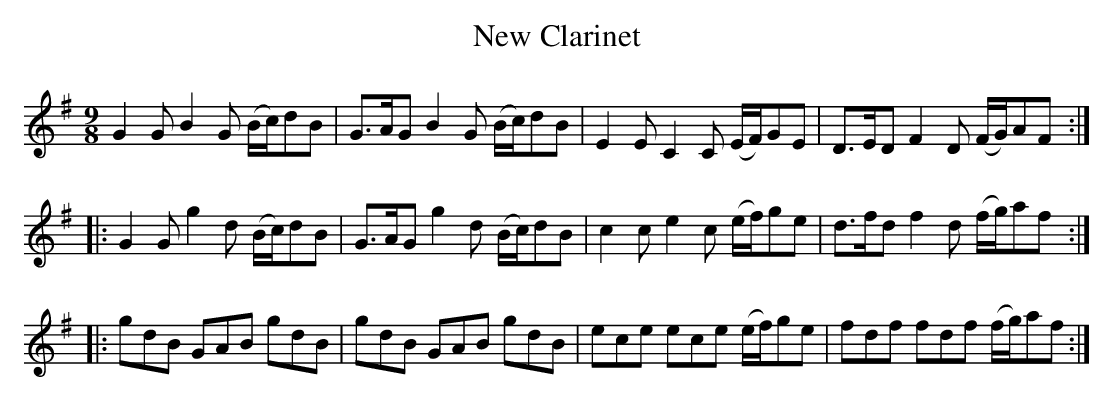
X:1
T:New Clarinet
M:9/8
L:1/8
K:G
G2G B2G (B/c/)dB|G>AG B2G (B/c/)dB|E2E C2C (E/F/)GE|D>ED F2D (F/G/)AF:|
|:G2G g2d (B/c/)dB|G>AG g2d (B/c/)dB|c2c e2c (e/f/)ge|d>fd f2d (f/g/)af:|
|:gdB GAB gdB|gdB GAB gdB|ece ece (e/f/)ge|fdf fdf (f/g/)af:|
